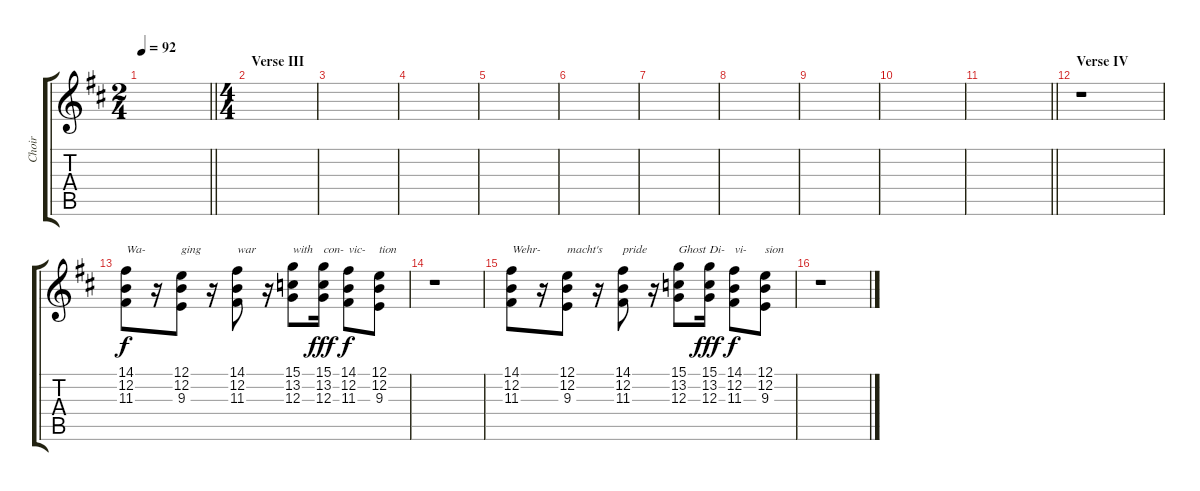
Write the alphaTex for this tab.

\track ("Choir" "Choir") {instrument choiraahs}
\staff {score tabs}
\tuning (E4 B3 G3 D3 A2 E2) {hide}
\ts (2 4)
\tempo 92
\clef g2
\barLineRight lightlight
\ks bminor
|
\ts (4 4)
\section ("" "Verse III")
|
|
|
|
|
|
|
|
|
\barLineRight lightlight
|
\section ("" "Verse IV")
r.1 |
(14.1 12.2 11.3).8{txt "Wa-"} r.16 (12.1 12.2 9.3).8{txt "ging"} r.16 (14.1 12.2 11.3).8{txt "war"} r.16 (15.1 13.2 12.3).8{txt "with"} (15.1 13.2 12.3).16{txt "con-" dy fff} (14.1 12.2 11.3).8{txt "vic-" dy f} (12.1 12.2 9.3).8{txt "tion"} |
r.1 |
(14.1 12.2 11.3).8{txt "Wehr-"} r.16 (12.1 12.2 9.3).8{txt "macht's"} r.16 (14.1 12.2 11.3).8{txt "pride"} r.16 (15.1 13.2 12.3).8{txt "Ghost"} (15.1 13.2 12.3).16{txt "Di-" dy fff} (14.1 12.2 11.3).8{txt "vi-" dy f} (12.1 12.2 9.3).8{txt "sion"} |
r.1
